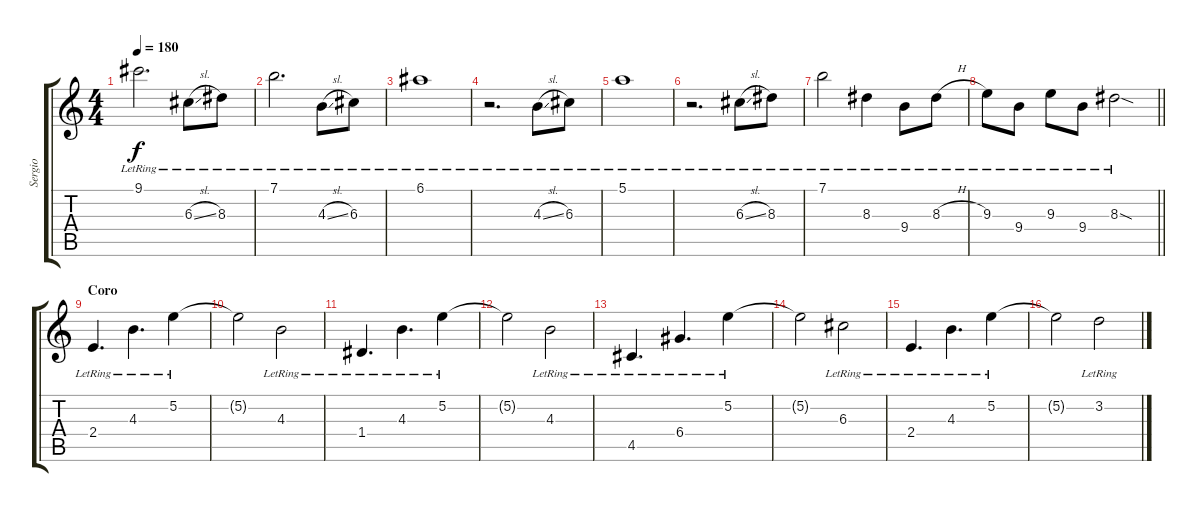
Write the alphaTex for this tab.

\track ("Sergio" "Sergio") {instrument acousticguitarsteel}
\staff {score tabs}
\tuning (E4 B3 G3 D3 A2 E2) {hide}
\ts (4 4)
\tempo 180
\clef g2
\ks c
9.1{lr}.2{d dy f} 6.3{sl lr}.8 8.3{lr}.8 |
7.1{lr}.2{d} 4.3{sl lr}.8 6.3{lr}.8 |
6.1{lr}.1 |
r.2{d} 4.3{sl lr}.8 6.3{lr}.8 |
5.1{lr}.1 |
r.2{d} 6.3{sl lr}.8 8.3{lr}.8 |
7.1{lr}.2 8.3{lr}.4 9.4{lr}.8 8.3{h lr}.8 |
\barLineRight lightlight
9.3{lr}.8 9.4{lr}.8 9.3{lr}.8 9.4{lr}.8 8.3{sod lr}.2 |
\section ("" "Coro")
2.4{lr}.4{d} 4.3{lr}.4{d} 5.2{lr}.4 |
5.2{t}.2 4.3{lr}.2 |
1.4{lr}.4{d} 4.3{lr}.4{d} 5.2{lr}.4 |
5.2{t}.2 4.3{lr}.2 |
4.5{lr}.4{d} 6.4{lr}.4{d} 5.2{lr}.4 |
5.2{t}.2 6.3{lr}.2 |
2.4{lr}.4{d} 4.3{lr}.4{d} 5.2{lr}.4 |
5.2{t}.2 3.2{lr}.2
